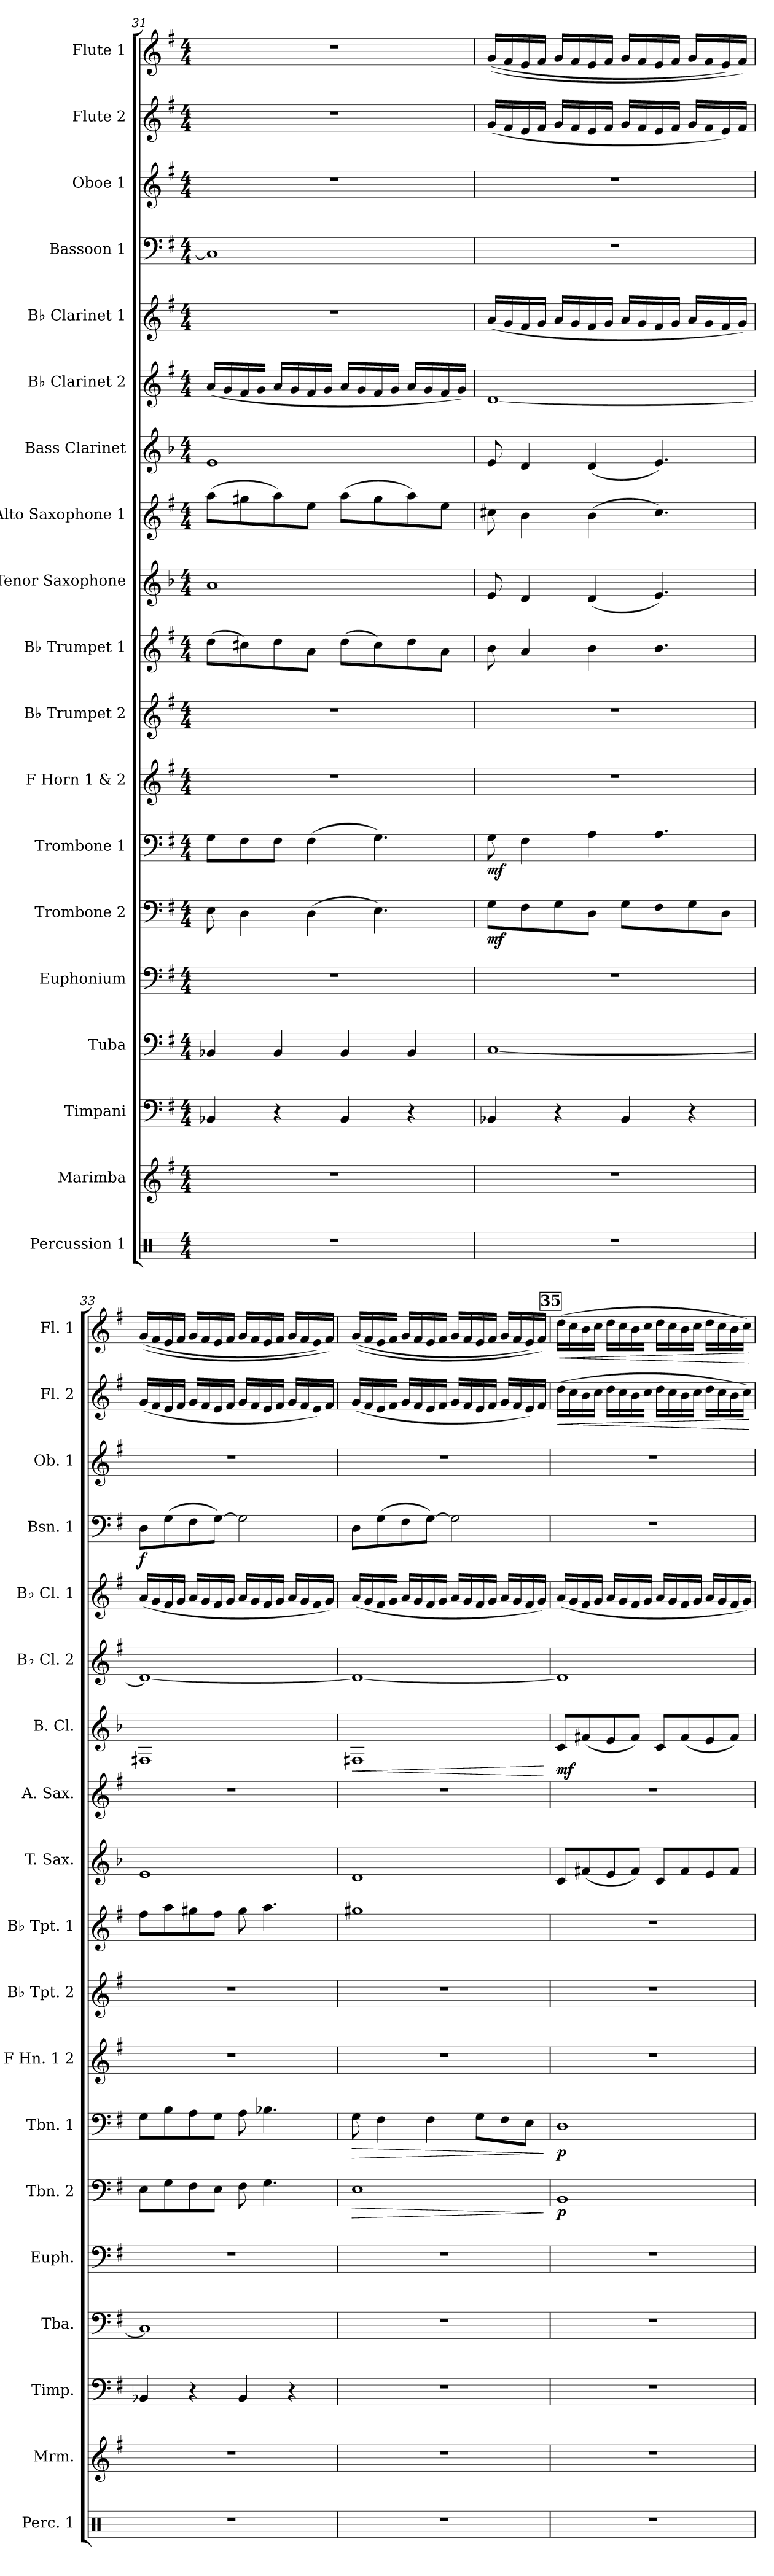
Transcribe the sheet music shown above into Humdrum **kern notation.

**kern	**kern	**kern	**kern	**kern	**kern	**dynam	**kern	**dynam	**kern	**kern	**kern	**kern	**kern	**kern	**dynam	**kern	**kern	**kern	**dynam	**kern	**kern	**dynam	**kern	**dynam
*part19	*part18	*part17	*part16	*part15	*part14	*part14	*part13	*part13	*part12	*part11	*part10	*part9	*part8	*part7	*part7	*part6	*part5	*part4	*part4	*part3	*part2	*part2	*part1	*part1
*staff19	*staff18	*staff17	*staff16	*staff15	*staff14	*staff14	*staff13	*staff13	*staff12	*staff11	*staff10	*staff9	*staff8	*staff7	*staff7	*staff6	*staff5	*staff4	*staff4	*staff3	*staff2	*staff2	*staff1	*staff1
*I"Percussion 1	*I"Marimba	*I"Timpani	*I"Tuba	*I"Euphonium	*I"Trombone 2	*	*I"Trombone 1	*	*I"F Horn 1 &amp; 2	*I"B♭ Trumpet 2	*I"B♭ Trumpet 1	*I"Tenor Saxophone	*I"Alto Saxophone 1	*I"Bass Clarinet	*	*I"B♭ Clarinet 2	*I"B♭ Clarinet 1	*I"Bassoon 1	*	*I"Oboe 1	*I"Flute 2	*	*I"Flute 1	*
*I'Perc. 1	*I'Mrm.	*I'Timp.	*I'Tba.	*I'Euph.	*I'Tbn. 2	*	*I'Tbn. 1	*	*I'F Hn. 1 2	*I'B♭ Tpt. 2	*I'B♭ Tpt. 1	*I'T. Sax.	*I'A. Sax.	*I'B. Cl.	*	*I'B♭ Cl. 2	*I'B♭ Cl. 1	*I'Bsn. 1	*	*I'Ob. 1	*I'Fl. 2	*	*I'Fl. 1	*
*clefX	*clefG2	*clefF4	*clefF4	*clefF4	*clefF4	*	*clefF4	*	*clefG2	*clefG2	*clefG2	*clefG2	*clefG2	*clefG2	*	*clefG2	*clefG2	*clefF4	*	*clefG2	*clefG2	*	*clefG2	*
*	*	*	*	*	*	*	*	*	*ITrd4c7	*ITrd1c2	*ITrd1c2	*ITrd8c14	*ITrd5c9	*ITrd8c14	*	*ITrd1c2	*ITrd1c2	*	*	*	*	*	*	*
*k[]	*k[f#]	*k[f#]	*k[f#]	*k[f#]	*k[f#]	*	*k[f#]	*	*k[]	*k[b-]	*k[b-]	*k[b-]	*k[b-e-]	*k[b-]	*	*k[b-]	*k[b-]	*k[f#]	*	*k[f#]	*k[f#]	*	*k[f#]	*
*M4/4	*M4/4	*M4/4	*M4/4	*M4/4	*M4/4	*	*M4/4	*	*M4/4	*M4/4	*M4/4	*M4/4	*M4/4	*M4/4	*	*M4/4	*M4/4	*M4/4	*	*M4/4	*M4/4	*	*M4/4	*
=31	=31	=31	=31	=31	=31	=31	=31	=31	=31	=31	=31	=31	=31	=31	=31	=31	=31	=31	=31	=31	=31	=31	=31	=31
1r	1r	4BB-X/	4BB-X/	1r	8E\	.	8G\L	.	1r	1r	(8cc\L	1A	(8cc\L	1E	.	(16g/LL	1r	1C]	.	1r	1r	.	1r	.
.	.	.	.	.	.	.	.	.	.	.	.	.	.	.	.	16f/	.	.	.	.	.	.	.	.
.	.	.	.	.	4D\	.	8F#\	.	.	.	8bn\)	.	8bn\	.	.	16e/	.	.	.	.	.	.	.	.
.	.	.	.	.	.	.	.	.	.	.	.	.	.	.	.	16f/JJ	.	.	.	.	.	.	.	.
.	.	4r	4BB-/	.	.	.	8F#\J	.	.	.	8cc\	.	8cc\)	.	.	16g/LL	.	.	.	.	.	.	.	.
.	.	.	.	.	.	.	.	.	.	.	.	.	.	.	.	16f/	.	.	.	.	.	.	.	.
.	.	.	.	.	(4D\	.	(4F#\	.	.	.	8g\J	.	8g\J	.	.	16e/	.	.	.	.	.	.	.	.
.	.	.	.	.	.	.	.	.	.	.	.	.	.	.	.	16f/JJ	.	.	.	.	.	.	.	.
.	.	4BB-/	4BB-/	.	.	.	.	.	.	.	(8cc\L	.	(8cc\L	.	.	16g/LL	.	.	.	.	.	.	.	.
.	.	.	.	.	.	.	.	.	.	.	.	.	.	.	.	16f/	.	.	.	.	.	.	.	.
.	.	.	.	.	4.E\)	.	4.G\)	.	.	.	8b\)	.	8b\	.	.	16e/	.	.	.	.	.	.	.	.
.	.	.	.	.	.	.	.	.	.	.	.	.	.	.	.	16f/JJ	.	.	.	.	.	.	.	.
.	.	4r	4BB-/	.	.	.	.	.	.	.	8cc\	.	8cc\)	.	.	16g/LL	.	.	.	.	.	.	.	.
.	.	.	.	.	.	.	.	.	.	.	.	.	.	.	.	16f/	.	.	.	.	.	.	.	.
.	.	.	.	.	.	.	.	.	.	.	8g\J	.	8g\J	.	.	16e/	.	.	.	.	.	.	.	.
.	.	.	.	.	.	.	.	.	.	.	.	.	.	.	.	16f/JJ)	.	.	.	.	.	.	.	.
=32	=32	=32	=32	=32	=32	=32	=32	=32	=32	=32	=32	=32	=32	=32	=32	=32	=32	=32	=32	=32	=32	=32	=32	=32
!	!	!	!	!	!	!LO:DY:b	!	!LO:DY:b	!	!	!	!	!	!	!	!	!	!	!	!	!	!	!	!
1r	1r	4BB-X/	[1C	1r	8G\L	mf	8G\	mf	1r	1r	8a\	8E/	8en\	8E/	.	[1c	(16g/LL	1r	.	1r	(16g/LL	.	((16g/LL	.
.	.	.	.	.	.	.	.	.	.	.	.	.	.	.	.	.	16f/	.	.	.	16f#/	.	16f#/	.
.	.	.	.	.	8F#\	.	4F#\	.	.	.	4g/	4D/	4d\	4D/	.	.	16e/	.	.	.	16e/	.	16e/	.
.	.	.	.	.	.	.	.	.	.	.	.	.	.	.	.	.	16f/JJ	.	.	.	16f#/JJ	.	16f#/JJ	.
.	.	4r	.	.	8G\	.	.	.	.	.	.	.	.	.	.	.	16g/LL	.	.	.	16g/LL	.	16g/LL	.
.	.	.	.	.	.	.	.	.	.	.	.	.	.	.	.	.	16f/	.	.	.	16f#/	.	16f#/	.
.	.	.	.	.	8D\J	.	4A\	.	.	.	4a\	(4D/	(4d\	(4D/	.	.	16e/	.	.	.	16e/	.	16e/	.
.	.	.	.	.	.	.	.	.	.	.	.	.	.	.	.	.	16f/JJ	.	.	.	16f#/JJ	.	16f#/JJ	.
.	.	4BB-/	.	.	8G\L	.	.	.	.	.	.	.	.	.	.	.	16g/LL	.	.	.	16g/LL	.	16g/LL	.
.	.	.	.	.	.	.	.	.	.	.	.	.	.	.	.	.	16f/	.	.	.	16f#/	.	16f#/	.
.	.	.	.	.	8F#\	.	4.A\	.	.	.	4.a\	4.E/)	4.e\)	4.E/)	.	.	16e/	.	.	.	16e/	.	16e/	.
.	.	.	.	.	.	.	.	.	.	.	.	.	.	.	.	.	16f/JJ	.	.	.	16f#/JJ	.	16f#/JJ	.
.	.	4r	.	.	8G\	.	.	.	.	.	.	.	.	.	.	.	16g/LL	.	.	.	16g/LL	.	16g/LL	.
.	.	.	.	.	.	.	.	.	.	.	.	.	.	.	.	.	16f/	.	.	.	16f#/	.	16f#/	.
.	.	.	.	.	8D\J	.	.	.	.	.	.	.	.	.	.	.	16e/	.	.	.	16e/)	.	16e/)	.
.	.	.	.	.	.	.	.	.	.	.	.	.	.	.	.	.	16f/JJ)	.	.	.	16f#/JJ	.	16f#/JJ)	.
!!LO:PB:g=z
=33	=33	=33	=33	=33	=33	=33	=33	=33	=33	=33	=33	=33	=33	=33	=33	=33	=33	=33	=33	=33	=33	=33	=33	=33
!	!	!	!	!	!	!	!	!	!	!	!	!	!	!	!	!	!	!	!LO:DY:b	!	!	!	!	!
1r	1r	4BB-X/	1C]	1r	8E\L	.	8G\L	.	1r	1r	8ee\L	1E	1r	1FF#X	.	1c_	(16g/LL	8D\L	f	1r	(16g/LL	.	((16g/LL	.
.	.	.	.	.	.	.	.	.	.	.	.	.	.	.	.	.	16f/	.	.	.	16f#/	.	16f#/	.
.	.	.	.	.	8G\	.	8B\	.	.	.	8gg\	.	.	.	.	.	16e/	(8G\	.	.	16e/	.	16e/	.
.	.	.	.	.	.	.	.	.	.	.	.	.	.	.	.	.	16f/JJ	.	.	.	16f#/JJ	.	16f#/JJ	.
.	.	4r	.	.	8F#\	.	8A\	.	.	.	8ff#X\	.	.	.	.	.	16g/LL	8F#\	.	.	16g/LL	.	16g/LL	.
.	.	.	.	.	.	.	.	.	.	.	.	.	.	.	.	.	16f/	.	.	.	16f#/	.	16f#/	.
.	.	.	.	.	8E\J	.	8G\J	.	.	.	8ee\J	.	.	.	.	.	16e/	[8G\J)	.	.	16e/	.	16e/	.
.	.	.	.	.	.	.	.	.	.	.	.	.	.	.	.	.	16f/JJ	.	.	.	16f#/JJ	.	16f#/JJ	.
.	.	4BB-/	.	.	8F#\	.	8A\	.	.	.	8ff#\	.	.	.	.	.	16g/LL	2G\]	.	.	16g/LL	.	16g/LL	.
.	.	.	.	.	.	.	.	.	.	.	.	.	.	.	.	.	16f/	.	.	.	16f#/	.	16f#/	.
.	.	.	.	.	4.G\	.	4.B-X\	.	.	.	4.gg\	.	.	.	.	.	16e/	.	.	.	16e/	.	16e/	.
.	.	.	.	.	.	.	.	.	.	.	.	.	.	.	.	.	16f/JJ	.	.	.	16f#/JJ	.	16f#/JJ	.
.	.	4r	.	.	.	.	.	.	.	.	.	.	.	.	.	.	16g/LL	.	.	.	16g/LL	.	16g/LL	.
.	.	.	.	.	.	.	.	.	.	.	.	.	.	.	.	.	16f/	.	.	.	16f#/	.	16f#/	.
.	.	.	.	.	.	.	.	.	.	.	.	.	.	.	.	.	16e/	.	.	.	16e/)	.	16e/)	.
.	.	.	.	.	.	.	.	.	.	.	.	.	.	.	.	.	16f/JJ)	.	.	.	16f#/JJ	.	16f#/JJ)	.
=34	=34	=34	=34	=34	=34	=34	=34	=34	=34	=34	=34	=34	=34	=34	=34	=34	=34	=34	=34	=34	=34	=34	=34	=34
!	!	!	!	!	!	!LO:HP:b	!	!LO:HP:b	!	!	!	!	!	!	!LO:HP:b	!	!	!	!	!	!	!	!	!
1r	1r	1r	1r	1r	1E	>	8G\	>	1r	1r	1ff#X	1D	1r	1FF#X	<	1c_	(16g/LL	8D\L	.	1r	(16g/LL	.	((16g/LL	.
.	.	.	.	.	.	.	.	.	.	.	.	.	.	.	.	.	16f/	.	.	.	16f#/	.	16f#/	.
.	.	.	.	.	.	.	4F#\	.	.	.	.	.	.	.	.	.	16e/	(8G\	.	.	16e/	.	16e/	.
.	.	.	.	.	.	.	.	.	.	.	.	.	.	.	.	.	16f/JJ	.	.	.	16f#/JJ	.	16f#/JJ	.
.	.	.	.	.	.	.	.	.	.	.	.	.	.	.	.	.	16g/LL	8F#\	.	.	16g/LL	.	16g/LL	.
.	.	.	.	.	.	.	.	.	.	.	.	.	.	.	.	.	16f/	.	.	.	16f#/	.	16f#/	.
.	.	.	.	.	.	.	4F#\	.	.	.	.	.	.	.	.	.	16e/	[8G\J)	.	.	16e/	.	16e/	.
.	.	.	.	.	.	.	.	.	.	.	.	.	.	.	.	.	16f/JJ	.	.	.	16f#/JJ	.	16f#/JJ	.
.	.	.	.	.	.	.	.	.	.	.	.	.	.	.	.	.	16g/LL	2G\]	.	.	16g/LL	.	16g/LL	.
.	.	.	.	.	.	.	.	.	.	.	.	.	.	.	.	.	16f/	.	.	.	16f#/	.	16f#/	.
.	.	.	.	.	.	.	8G\L	.	.	.	.	.	.	.	.	.	16e/	.	.	.	16e/	.	16e/	.
.	.	.	.	.	.	.	.	.	.	.	.	.	.	.	.	.	16f/JJ	.	.	.	16f#/JJ	.	16f#/JJ	.
.	.	.	.	.	.	.	8F#\	.	.	.	.	.	.	.	.	.	16g/LL	.	.	.	16g/LL	.	16g/LL	.
.	.	.	.	.	.	.	.	.	.	.	.	.	.	.	.	.	16f/	.	.	.	16f#/	.	16f#/	.
.	.	.	.	.	.	.	8E\J	.	.	.	.	.	.	.	.	.	16e/	.	.	.	16e/)	.	16e/)	.
.	.	.	.	.	.	.	.	.	.	.	.	.	.	.	.	.	16f/JJ)	.	.	.	16f#/JJ	.	16f#/JJ)	.
.	.	.	.	.	.	]	.	]	.	.	.	.	.	.	[	.	.	.	.	.	.	.	.	.
!!LO:REH:place=s1:a:B:fs=14:t=35
=35	=35	=35	=35	=35	=35	=35	=35	=35	=35	=35	=35	=35	=35	=35	=35	=35	=35	=35	=35	=35	=35	=35	=35	=35
!	!	!	!	!	!	!LO:DY:b	!	!LO:DY:b	!	!	!	!	!	!	!LO:DY:b	!	!	!	!	!	!	!LO:HP:b	!	!LO:HP:b
1r	1r	1r	1r	1r	1BB	p	1D	p	1r	1r	1r	8C/L	1r	8C/L	mf	1c]	(16g/LL	1r	.	1r	(16dd\LL	<	(16dd\LL	<
.	.	.	.	.	.	.	.	.	.	.	.	.	.	.	.	.	16f/	.	.	.	16cc\	.	16cc\	.
.	.	.	.	.	.	.	.	.	.	.	.	(8F#X/	.	(8F#X/	.	.	16e/	.	.	.	16b\	.	16b\	.
.	.	.	.	.	.	.	.	.	.	.	.	.	.	.	.	.	16f/JJ	.	.	.	16cc\JJ	.	16cc\JJ	.
.	.	.	.	.	.	.	.	.	.	.	.	8E/	.	8E/	.	.	16g/LL	.	.	.	16dd\LL	.	16dd\LL	.
.	.	.	.	.	.	.	.	.	.	.	.	.	.	.	.	.	16f/	.	.	.	16cc\	.	16cc\	.
.	.	.	.	.	.	.	.	.	.	.	.	8F#/J)	.	8F#/J)	.	.	16e/	.	.	.	16b\	.	16b\	.
.	.	.	.	.	.	.	.	.	.	.	.	.	.	.	.	.	16f/JJ	.	.	.	16cc\JJ	.	16cc\JJ	.
.	.	.	.	.	.	.	.	.	.	.	.	8C/L	.	8C/L	.	.	16g/LL	.	.	.	16dd\LL	.	16dd\LL	.
.	.	.	.	.	.	.	.	.	.	.	.	.	.	.	.	.	16f/	.	.	.	16cc\	.	16cc\	.
.	.	.	.	.	.	.	.	.	.	.	.	8F#/	.	(8F#/	.	.	16e/	.	.	.	16b\	.	16b\	.
.	.	.	.	.	.	.	.	.	.	.	.	.	.	.	.	.	16f/JJ	.	.	.	16cc\JJ	.	16cc\JJ	.
.	.	.	.	.	.	.	.	.	.	.	.	8E/	.	8E/	.	.	16g/LL	.	.	.	16dd\LL	.	16dd\LL	.
.	.	.	.	.	.	.	.	.	.	.	.	.	.	.	.	.	16f/	.	.	.	16cc\	.	16cc\	.
.	.	.	.	.	.	.	.	.	.	.	.	8F#/J	.	8F#/J)	.	.	16e/	.	.	.	16b\	.	16b\	.
.	.	.	.	.	.	.	.	.	.	.	.	.	.	.	.	.	16f/JJ)	.	.	.	16cc\JJ)	.	16cc\JJ)	.
.	.	.	.	.	.	.	.	.	.	.	.	.	.	.	.	.	.	.	.	.	.	[	.	[
=	=	=	=	=	=	=	=	=	=	=	=	=	=	=	=	=	=	=	=	=	=	=	=	=
*-	*-	*-	*-	*-	*-	*-	*-	*-	*-	*-	*-	*-	*-	*-	*-	*-	*-	*-	*-	*-	*-	*-	*-	*-
